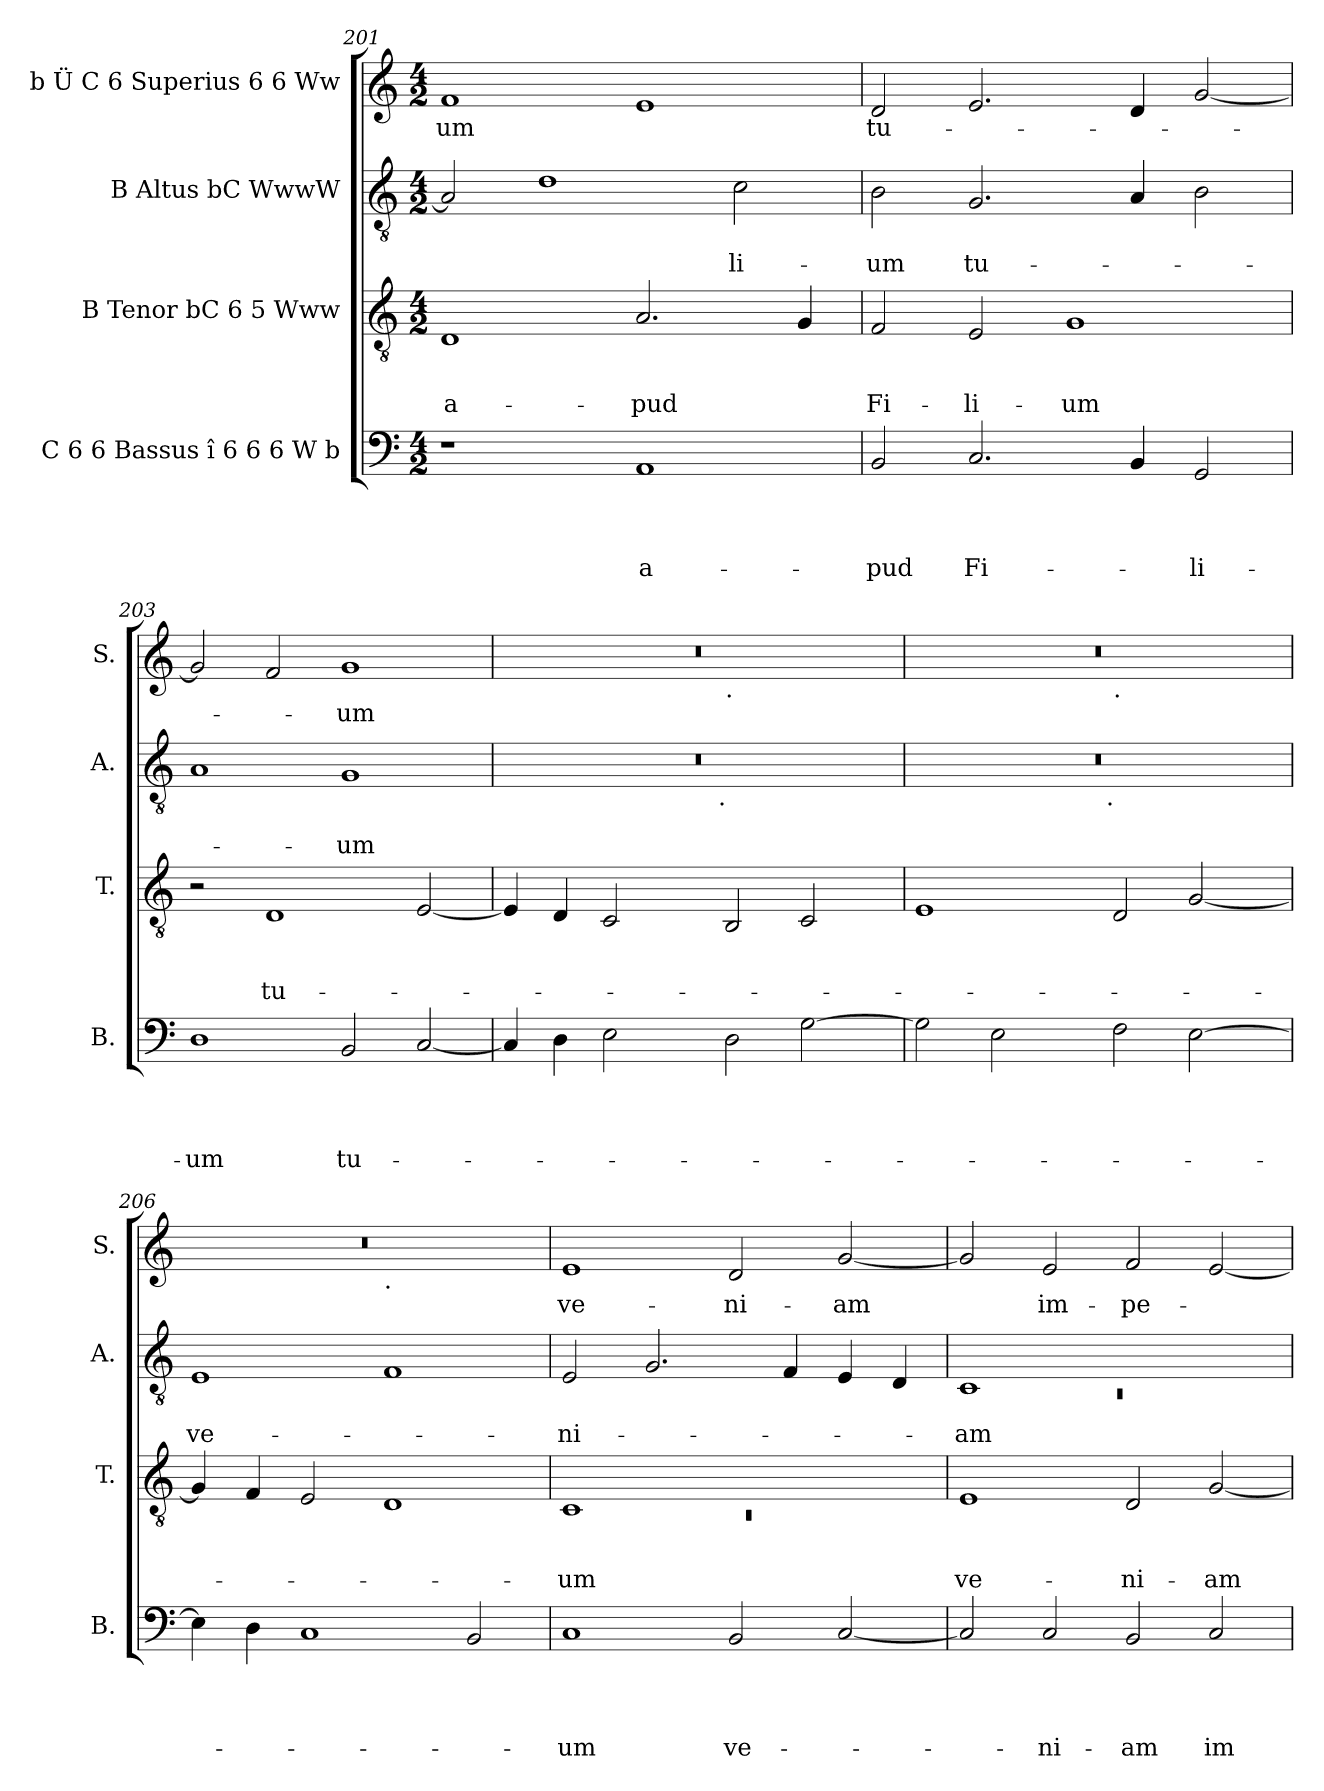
**kern	**text	**text	**text	**text	**kern	**text	**text	**text	**kern	**text	**text	**kern	**text
*part4	*part4	*part4	*part4	*part4	*part3	*part3	*part3	*part3	*part2	*part2	*part2	*part1	*part1
*staff4	*staff4	*staff4	*staff4	*staff4	*staff3	*staff3	*staff3	*staff3	*staff2	*staff2	*staff2	*staff1	*staff1
*I"C 6 6 Bassus î 6 6 6 W b	*	*	*	*	*I"B Tenor bC 6 5 Www	*	*	*	*I"B Altus bC WwwW	*	*	*I"b Ü C 6 Superius 6 6 Ww	*
*I'B.	*	*	*	*	*I'T.	*	*	*	*I'A.	*	*	*I'S.	*
!!LO:PB:g=z
*clefF4	*	*	*	*	*clefGv2	*	*	*	*clefGv2	*	*	*clefG2	*
*k[]	*	*	*	*	*k[]	*	*	*	*k[]	*	*	*k[]	*
*C:	*	*	*	*	*C:	*	*	*	*C:	*	*	*C:	*
*M4/2	*	*	*	*	*M4/2	*	*	*	*M4/2	*	*	*M4/2	*
=201	=201	=201	=201	=201	=201	=201	=201	=201	=201	=201	=201	=201	=201
!	!	!	!	!	!	!	!	!LO:LY:b:rj	!	!	!	!	!LO:LY:b
1r	.	.	.	.	1D	.	.	a-	2A/]	.	.	1f	-um
.	.	.	.	.	.	.	.	.	1d	.	.	.	.
!	!	!	!	!LO:LY:b:rj	!	!	!	!LO:LY:b	!	!	!	!	!
1AA	.	.	.	a-	2.A/	.	.	-pud	.	.	.	1e	.
!	!	!	!	!	!	!	!	!	!	!	!LO:LY:b	!	!
.	.	.	.	.	.	.	.	.	2c\	.	-li-	.	.
.	.	.	.	.	4G/	.	.	.	.	.	.	.	.
=202	=202	=202	=202	=202	=202	=202	=202	=202	=202	=202	=202	=202	=202
!	!	!	!	!LO:LY:b	!	!	!	!LO:LY:b	!	!	!LO:LY:b	!	!LO:LY:b
2BB/	.	.	.	-pud	2F/	.	.	Fi-	2B\	.	-um	2d/	tu-
!	!	!	!	!LO:LY:b	!	!	!	!LO:LY:b	!	!	!LO:LY:b	!	!
2.C/	.	.	.	Fi-	2E/	.	.	-li-	2.G/	.	tu-	2.e/	.
!	!	!	!	!	!	!	!	!LO:LY:b	!	!	!	!	!
.	.	.	.	.	1G	.	.	-um	.	.	.	.	.
4BB/	.	.	.	.	.	.	.	.	4A/	.	.	4d/	.
!	!	!	!	!LO:LY:b	!	!	!	!	!	!	!	!	!
2GG/	.	.	.	-li-	.	.	.	.	2B\	.	.	[<2g/	.
=203	=203	=203	=203	=203	=203	=203	=203	=203	=203	=203	=203	=203	=203
!	!	!	!	!LO:LY:b	!	!	!	!	!	!	!	!	!
1D	.	.	.	-um	2r	.	.	.	1A	.	.	2g/]	.
!	!	!	!	!	!	!	!	!LO:LY:b	!	!	!	!	!
.	.	.	.	.	1D	.	.	tu-	.	.	.	2f/	.
!	!	!	!	!LO:LY:b	!	!	!	!	!	!	!LO:LY:b	!	!LO:LY:b
2BB/	.	.	.	tu-	.	.	.	.	1G	.	-um	1g	-um
[<2C/	.	.	.	.	[<2E/	.	.	.	.	.	.	.	.
=204	=204	=204	=204	=204	=204	=204	=204	=204	=204	=204	=204	=204	=204
*	*	*	*	*	*	*	*	*	*^	*	*	*^	*
4C/]	.	.	.	.	4E/]	.	.	.	0r	3%2ryy	.	.	0r	1ryy	.
4D\	.	.	.	.	4D/	.	.	.	.	.	.	.	.	.	.
2E\	.	.	.	.	2C/	.	.	.	.	.	.	.	.	.	.
.	.	.	.	.	.	.	.	.	.	6ryy	.	.	.	.	.
.	.	.	.	.	.	.	.	.	.	12...ryy	.	.	.	.	.
!	!	!	!	!	!	!	!	!	!	!LO:TX:b:t=.	!	!	!	!	!
.	.	.	.	.	.	.	.	.	.	3%2ryy	.	.	.	.	.
!	!	!	!	!	!	!	!	!	!	!	!	!	!	!LO:TX:b:t=.	!
2D\	.	.	.	.	2BB/	.	.	.	.	.	.	.	.	1ryy	.
[>2G\	.	.	.	.	2C/	.	.	.	.	.	.	.	.	.	.
.	.	.	.	.	.	.	.	.	.	3ryy	.	.	.	.	.
.	.	.	.	.	.	.	.	.	.	96ryy	.	.	.	.	.
=205	=205	=205	=205	=205	=205	=205	=205	=205	=205	=205	=205	=205	=205	=205	=205
2G\]	.	.	.	.	1E	.	.	.	0r	3%2ryy	.	.	0r	1ryy	.
2E\	.	.	.	.	.	.	.	.	.	.	.	.	.	.	.
.	.	.	.	.	.	.	.	.	.	6ryy	.	.	.	.	.
.	.	.	.	.	.	.	.	.	.	12...ryy	.	.	.	.	.
!	!	!	!	!	!	!	!	!	!	!LO:TX:b:t=.	!	!	!	!	!
.	.	.	.	.	.	.	.	.	.	3%2ryy	.	.	.	.	.
!	!	!	!	!	!	!	!	!	!	!	!	!	!	!LO:TX:b:t=.	!
2F\	.	.	.	.	2D/	.	.	.	.	.	.	.	.	1ryy	.
[<2E\	.	.	.	.	[<2G/	.	.	.	.	.	.	.	.	.	.
.	.	.	.	.	.	.	.	.	.	3ryy	.	.	.	.	.
.	.	.	.	.	.	.	.	.	.	96ryy	.	.	.	.	.
!!LO:LB:g=z	!!
=206	=206	=206	=206	=206	=206	=206	=206	=206	=206	=206	=206	=206	=206	=206	=206
!	!	!	!	!	!	!	!	!	!	!	!	!LO:LY:b	!	!	!
*	*	*	*	*	*	*	*	*	*v	*v	*	*	*	*	*
4E\]	.	.	.	.	4G/]	.	.	.	1E	.	ve-	0r	1ryy	.
4D\	.	.	.	.	4F/	.	.	.	.	.	.	.	.	.
1C	.	.	.	.	2E/	.	.	.	.	.	.	.	.	.
!	!	!	!	!	!	!	!	!	!	!	!	!	!LO:TX:b:t=.	!
.	.	.	.	.	1D	.	.	.	1F	.	.	.	1ryy	.
2BB/	.	.	.	.	.	.	.	.	.	.	.	.	.	.
=207	=207	=207	=207	=207	=207	=207	=207	=207	=207	=207	=207	=207	=207	=207
*	*	*	*	*	*^	*	*	*	*	*	*	*	*	*
!	!	!	!	!LO:LY:b	!	!LO:N:vis=1	!	!	!LO:LY:b	!	!	!LO:LY:b	!	!	!LO:LY:b
*	*	*	*	*	*	*	*	*	*	*	*	*	*v	*v	*
1C	.	.	.	-um	1C	0rC	.	.	-um	2E/	.	-ni-	1e	ve-
.	.	.	.	.	.	.	.	.	.	2.G/	.	.	.	.
!	!	!	!	!LO:LY:b	!	!	!	!	!	!	!	!	!	!LO:LY:b
2BB/	.	.	.	ve-	1ryy	.	.	.	.	.	.	.	2d/	-ni-
.	.	.	.	.	.	.	.	.	.	4F/	.	.	.	.
!	!	!	!	!	!	!	!	!	!	!	!	!	!	!LO:LY:b
[<2C/	.	.	.	.	.	.	.	.	.	4E/	.	.	[<2g/	-am
.	.	.	.	.	.	.	.	.	.	4D/	.	.	.	.
*	*	*	*	*	*v	*v	*	*	*	*	*	*	*	*
=208	=208	=208	=208	=208	=208	=208	=208	=208	=208	=208	=208	=208	=208
*	*	*	*	*	*	*	*	*	*^	*	*	*	*
!	!	!	!	!	!	!	!	!LO:LY:b	!	!LO:N:vis=1	!	!LO:LY:b	!	!
2C/]	.	.	.	.	1E	.	.	ve-	1C	0rC	.	-am	2g/]	.
!	!	!	!	!LO:LY:b	!	!	!	!	!	!	!	!	!	!LO:LY:b
2C/	.	.	.	-ni-	.	.	.	.	.	.	.	.	2e/	im-
!	!	!	!	!LO:LY:b	!	!	!	!LO:LY:b	!	!	!	!	!	!LO:LY:b
2BB/	.	.	.	-am	2D/	.	.	-ni-	1ryy	.	.	.	2f/	-pe-
!	!	!	!	!LO:LY:b	!	!	!	!LO:LY:b	!	!	!	!	!	!
2C/	.	.	.	im-	[<2G/	.	.	-am	.	.	.	.	[<2e/	.
*	*	*	*	*	*	*	*	*	*v	*v	*	*	*	*
=	=	=	=	=	=	=	=	=	=	=	=	=	=
*-	*-	*-	*-	*-	*-	*-	*-	*-	*-	*-	*-	*-	*-
